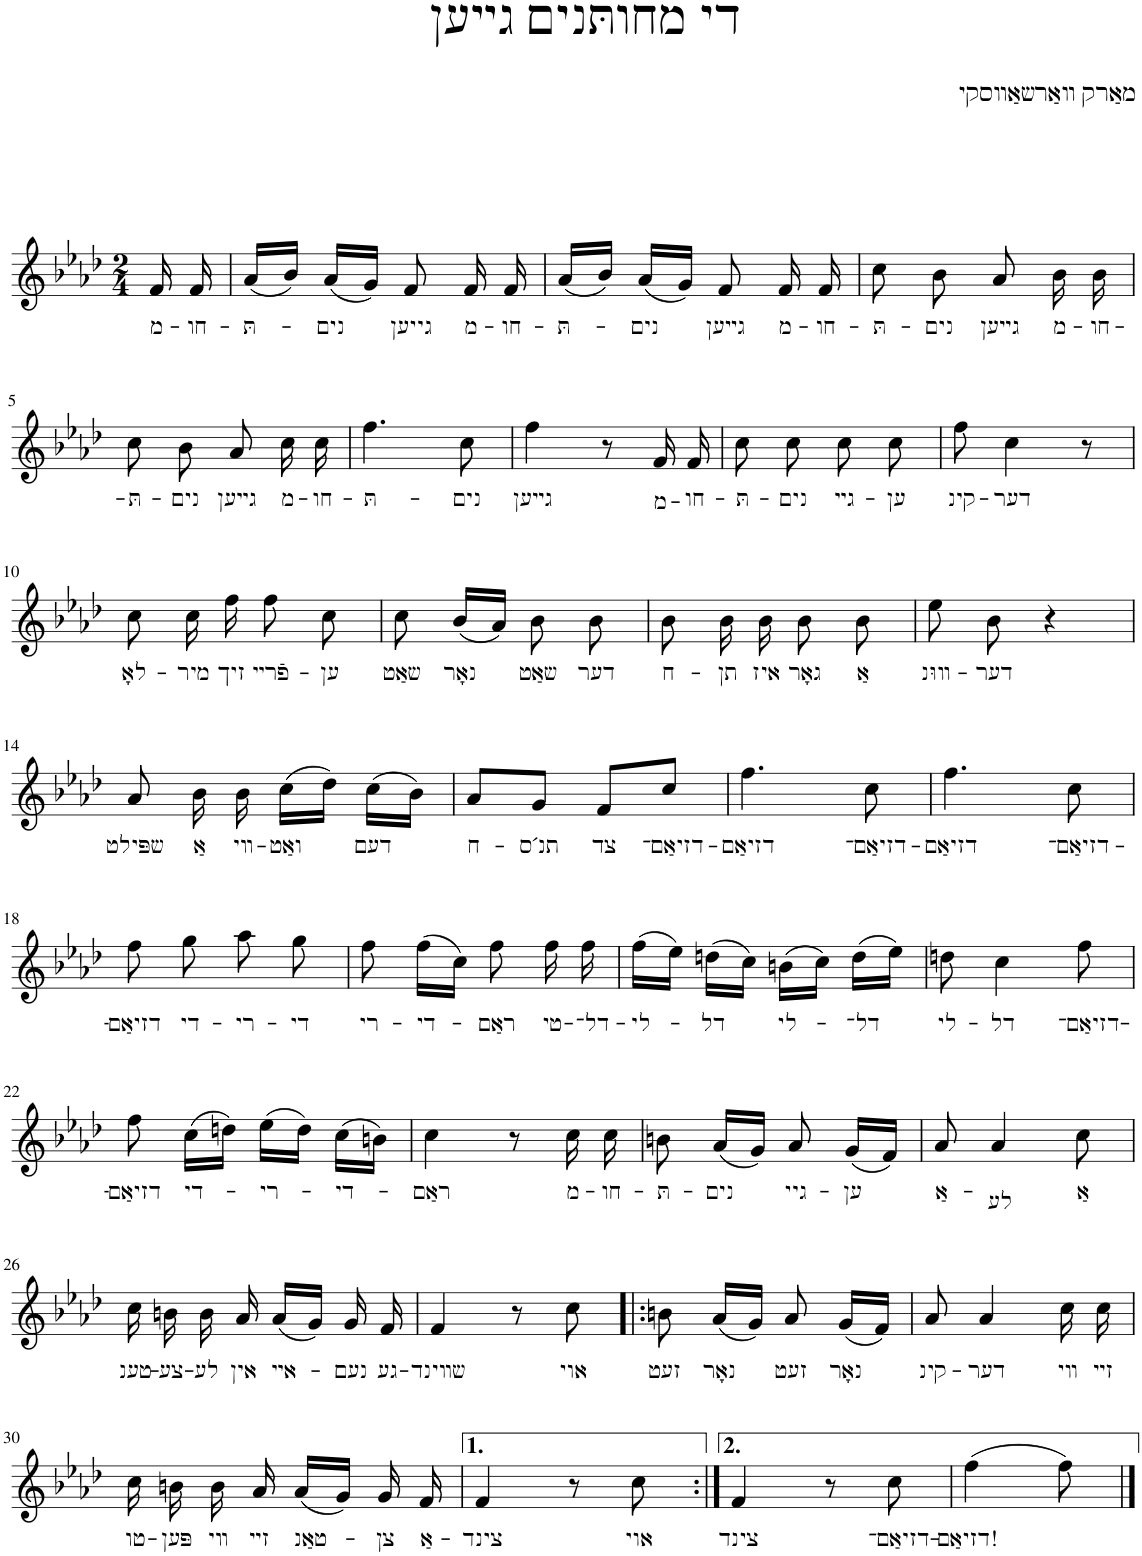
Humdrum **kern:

**kern	**text
*part1	*part1
*staff1	*staff1
*I"Piano	*
*I'Pno.	*
*clefG2	*
*k[b-e-a-d-]	*
*M2/4	*
=1	=1
!	!LO:LY:b
16f/	מ-
!	!LO:LY:b
16f/	-חו-
=2	=2
!	!LO:LY:b
(16a-/LL	-תּ-
16b-/JJ)	.
!	!LO:LY:b
(16a-/LL	-נים
16g/JJ)	.
!	!LO:LY:b
8f/	גייען
!	!LO:LY:b
16f/	מ-
!	!LO:LY:b
16f/	-חו-
=3	=3
!	!LO:LY:b
(16a-/LL	-תּ-
16b-/JJ)	.
!	!LO:LY:b
(16a-/LL	נים
16g/JJ)	.
!	!LO:LY:b
8f/	גײען
!	!LO:LY:b
16f/	מ-
!	!LO:LY:b
16f/	-חו-
=4	=4
!	!LO:LY:b
8cc\	-תּ-
!	!LO:LY:b
8b-\	-נים
!	!LO:LY:b
8a-/	גײען
!	!LO:LY:b
16b-\	מ-
!	!LO:LY:b
16b-\	-חו-
!!LO:LB:g=z
=5	=5
!	!LO:LY:b
8cc\	-תּ-
!	!LO:LY:b
8b-\	-נים
!	!LO:LY:b
8a-/	גײען
!	!LO:LY:b
16cc\	מ-
!	!LO:LY:b
16cc\	-חו-
=6	=6
!	!LO:LY:b
4.ff\	תּ-
!	!LO:LY:b
8cc\	-נים
=7	=7
!	!LO:LY:b
4ff\	גײען
8r	.
!	!LO:LY:b
16a-/	מ-
!	!LO:LY:b
16f/	-חו-
=8	=8
!	!LO:LY:b
8cc\	-תּ-
!	!LO:LY:b
8cc\	-נים
!	!LO:LY:b
8cc\	גײ-
!	!LO:LY:b
8cc\	-ען
=9	=9
!	!LO:LY:b
8ff\	קינ-
!	!LO:LY:b
4cc\	-דער
8r	.
!!LO:LB:g=z
=10	=10
!	!LO:LY:b
8cc\	לאָ-
!	!LO:LY:b
16cc\	-מיר
!	!LO:LY:b
16ff\	זיך
!	!LO:LY:b
8ff\	פֿרײ-
!	!LO:LY:b
8cc\	-ען
=11	=11
!	!LO:LY:b
8cc\	שאַט
!	!LO:LY:b
(16b-/LL	נאָר
16a-/JJ)	.
!	!LO:LY:b
8b-\	שאַט
!	!LO:LY:b
8b-\	דער
=12	=12
!	!LO:LY:b
8b-\	ח-
!	!LO:LY:b
16b-\	-תן
!	!LO:LY:b
16b-\	איז
!	!LO:LY:b
8b-\	גאָר
!	!LO:LY:b
8b-\	אַ
=13	=13
!	!LO:LY:b
8ee-\	װוּנ-
!	!LO:LY:b
8b-\	-דער
4r	.
!!LO:LB:g=z
=14	=14
!	!LO:LY:b
8a-/	שפּילט
!	!LO:LY:b
16b-\	אַ
!	!LO:LY:b
16b-\	װי-
!	!LO:LY:b
(16cc\LL	-ואַט
16dd-\JJ)	.
!	!LO:LY:b
(16cc\LL	דעם
16b-\JJ)	.
=15	=15
!	!LO:LY:b
8a-/L	ח-
!	!LO:LY:b
8g/J	-תנ´ס
!	!LO:LY:b
8f/L	צד
!	!LO:LY:b
8cc/J	דזיאַם־-
=16	=16
!	!LO:LY:b
4.ff\	-דזיאַם
!	!LO:LY:b
8cc\	דזיאַם־-
=17	=17
!	!LO:LY:b
4.ff\	-דזיאַם
!	!LO:LY:b
8cc\	דזיאַם־-
!!LO:LB:g=z
=18	=18
!	!LO:LY:b
8ff\	-דזיאַם
!	!LO:LY:b
8gg\	די-
!	!LO:LY:b
8aa-\	רי-
!	!LO:LY:b
8gg\	-די
=19	=19
!	!LO:LY:b
8ff\	רי-
!	!LO:LY:b
(16ff\LL	-די-
16cc\JJ)	.
!	!LO:LY:b
8ff\	-ראַם
!	!LO:LY:b
16ff\	טי-
!	!LO:LY:b
16ff\	-דל־-
=20	=20
!	!LO:LY:b
(16ff\LL	-לי-
16ee-\JJ)	.
!	!LO:LY:b
(16ddn\LL	דל
16cc\JJ)	.
!	!LO:LY:b
(16bn\LL	לי-
16cc\JJ)	.
!	!LO:LY:b
(16dd\LL	דל־
16ee-\JJ)	.
=21	=21
!	!LO:LY:b
8ddn\	לי-
!	!LO:LY:b
4cc\	-דל
!	!LO:LY:b
8ff\	דזיאַם־-
!!LO:LB:g=z
=22	=22
!	!LO:LY:b
8ff\	-דזיאַם
!	!LO:LY:b
(16cc\LL	די-
16ddn\JJ)	.
!	!LO:LY:b
(16ee-\LL	-רי-
16dd\JJ)	.
!	!LO:LY:b
(16cc\LL	די-
16bn\JJ)	.
=23	=23
!	!LO:LY:b
4cc\	ראַם
8r	.
!	!LO:LY:b
16cc\	מ-
!	!LO:LY:b
16cc\	-חו-
=24	=24
!	!LO:LY:b
8bn\	-תּ-
!	!LO:LY:b
(16a-/LL	-נים
16g/JJ)	.
!	!LO:LY:b
8a-/	גיי-
!	!LO:LY:b
(16g/LL	-ען
16f/JJ)	.
=25	=25
!	!LO:LY:b
8a-/	אַ-
!	!LO:LY:b
4a-/	-לע
!	!LO:LY:b
8cc\	אַ
!!LO:LB:g=z
=26	=26
!	!LO:LY:b
16cc\	טענ-
!	!LO:LY:b
16bn\	-צע-
!	!LO:LY:b
16b\	-לע
!	!LO:LY:b
16a-/	אין
!	!LO:LY:b
(16a-/LL	אײ-
16g/JJ)	.
!	!LO:LY:b
16g/	-נעם
!	!LO:LY:b
16f/	גע-
=27	=27
!	!LO:LY:b
4f/	-שװינד
8r	.
!	!LO:LY:b
8cc\	אוי
=28!|:	=28!|:
!	!LO:LY:b
8bn\	זעט
!	!LO:LY:b
(16a-/LL	נאָר
16g/JJ)	.
!	!LO:LY:b
8a-/	זעט
!	!LO:LY:b
(16g/LL	נאָר
16f/JJ)	.
=29	=29
!	!LO:LY:b
8a-/	קינ-
!	!LO:LY:b
4a-/	-דער
!	!LO:LY:b
16cc\	װי
!	!LO:LY:b
16cc\	זײ
!!LO:LB:g=z
=30	=30
!	!LO:LY:b
16cc\	טו-
!	!LO:LY:b
16bn\	-פּען
!	!LO:LY:b
16b\	װי
!	!LO:LY:b
16a-/	זײ
!	!LO:LY:b
(16a-/LL	טאַנ-
16g/JJ)	.
!	!LO:LY:b
16g/	צן
!	!LO:LY:b
16f/	אַ-
=31	=31
!	!LO:LY:b
4f/	צינד
8r	.
!	!LO:LY:b
8cc\	אוי
=32:|!	=32:|!
!	!LO:LY:b
4f/	צינד
8r	.
!	!LO:LY:b
8cc\	דזיאַם־-
=33	=33
!	!LO:LY:b
(4ff\	-!דזיאַם
8ff\)	.
==	==
*-	*-
